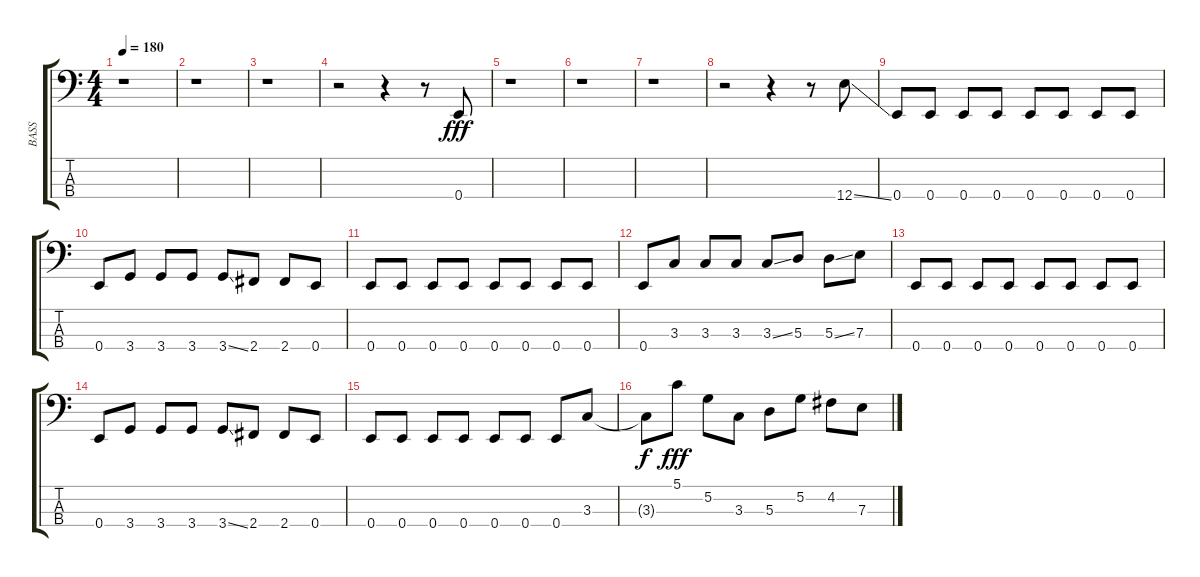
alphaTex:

\track ("BASS" "BASS") {instrument electricbassfinger}
\staff {score tabs}
\tuning (G2 D2 A1 E1) {hide}
\ts (4 4)
\tempo 180
\clef f4
\ks c
r.1{dy fff instrument electricbassfinger} |
r.1 |
r.1 |
r.2 r.4 r.8 0.4.8 |
r.1 |
r.1 |
r.1 |
r.2 r.4 r.8 12.4{ss}.8 |
0.4.8 0.4.8 0.4.8 0.4.8 0.4.8 0.4.8 0.4.8 0.4.8 |
0.4.8 3.4.8 3.4.8 3.4.8 3.4{ss}.8 2.4.8 2.4.8 0.4.8 |
0.4.8 0.4.8 0.4.8 0.4.8 0.4.8 0.4.8 0.4.8 0.4.8 |
0.4.8 3.3.8 3.3.8 3.3.8 3.3{ss}.8 5.3.8 5.3{ss}.8 7.3.8 |
0.4.8 0.4.8 0.4.8 0.4.8 0.4.8 0.4.8 0.4.8 0.4.8 |
0.4.8 3.4.8 3.4.8 3.4.8 3.4{ss}.8 2.4.8 2.4.8 0.4.8 |
0.4.8 0.4.8 0.4.8 0.4.8 0.4.8 0.4.8 0.4.8 3.3.8 |
3.3{t}.8{dy f} 5.1.8{dy fff} 5.2.8 3.3.8 5.3.8 5.2.8 4.2.8 7.3.8
